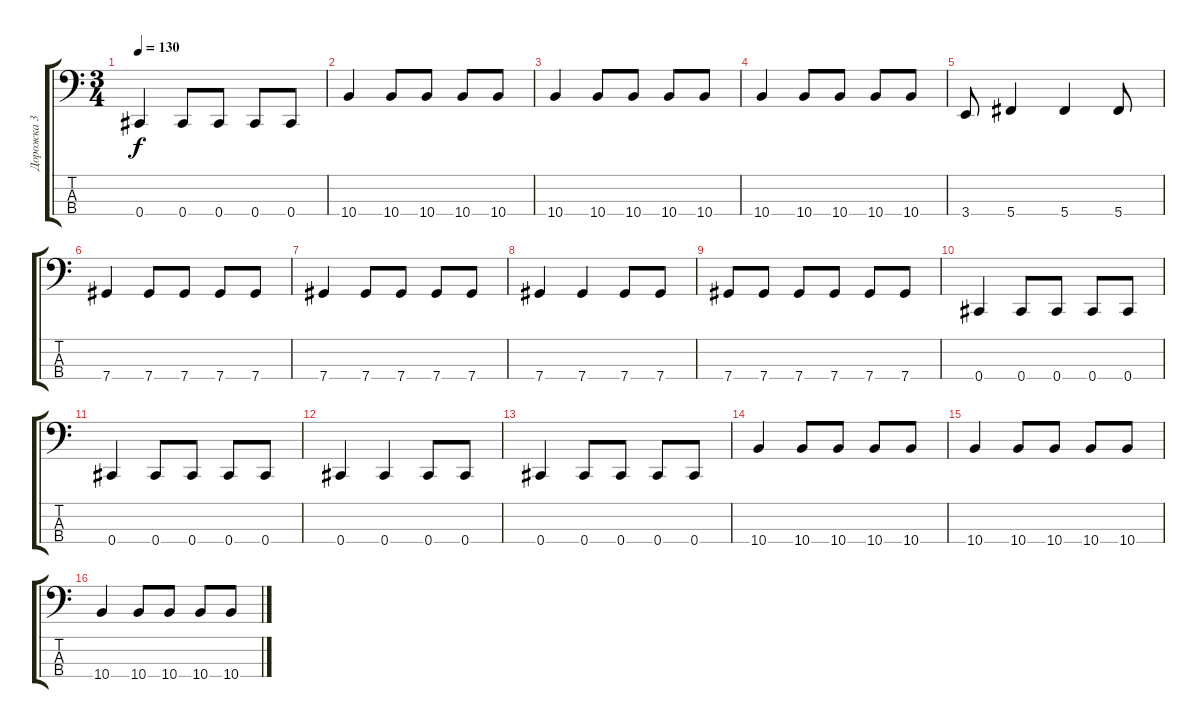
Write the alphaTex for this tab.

\track ("Дорожка 3" "Дорожка 3") {instrument slapbass1}
\staff {score tabs}
\tuning (Gb2 Db2 Ab1 Db1) {hide}
\ts (3 4)
\tempo 130
\clef f4
\ks c
0.4.4{dy f} 0.4.8 0.4.8 0.4.8 0.4.8 |
10.4.4 10.4.8 10.4.8 10.4.8 10.4.8 |
10.4.4 10.4.8 10.4.8 10.4.8 10.4.8 |
10.4.4 10.4.8 10.4.8 10.4.8 10.4.8 |
3.4.8 5.4.4 5.4.4 5.4.8 |
7.4.4 7.4.8 7.4.8 7.4.8 7.4.8 |
7.4.4 7.4.8 7.4.8 7.4.8 7.4.8 |
7.4.4 7.4.4 7.4.8 7.4.8 |
7.4.8 7.4.8 7.4.8 7.4.8 7.4.8 7.4.8 |
0.4.4 0.4.8 0.4.8 0.4.8 0.4.8 |
0.4.4 0.4.8 0.4.8 0.4.8 0.4.8 |
0.4.4 0.4.4 0.4.8 0.4.8 |
0.4.4 0.4.8 0.4.8 0.4.8 0.4.8 |
10.4.4 10.4.8 10.4.8 10.4.8 10.4.8 |
10.4.4 10.4.8 10.4.8 10.4.8 10.4.8 |
10.4.4 10.4.8 10.4.8 10.4.8 10.4.8
